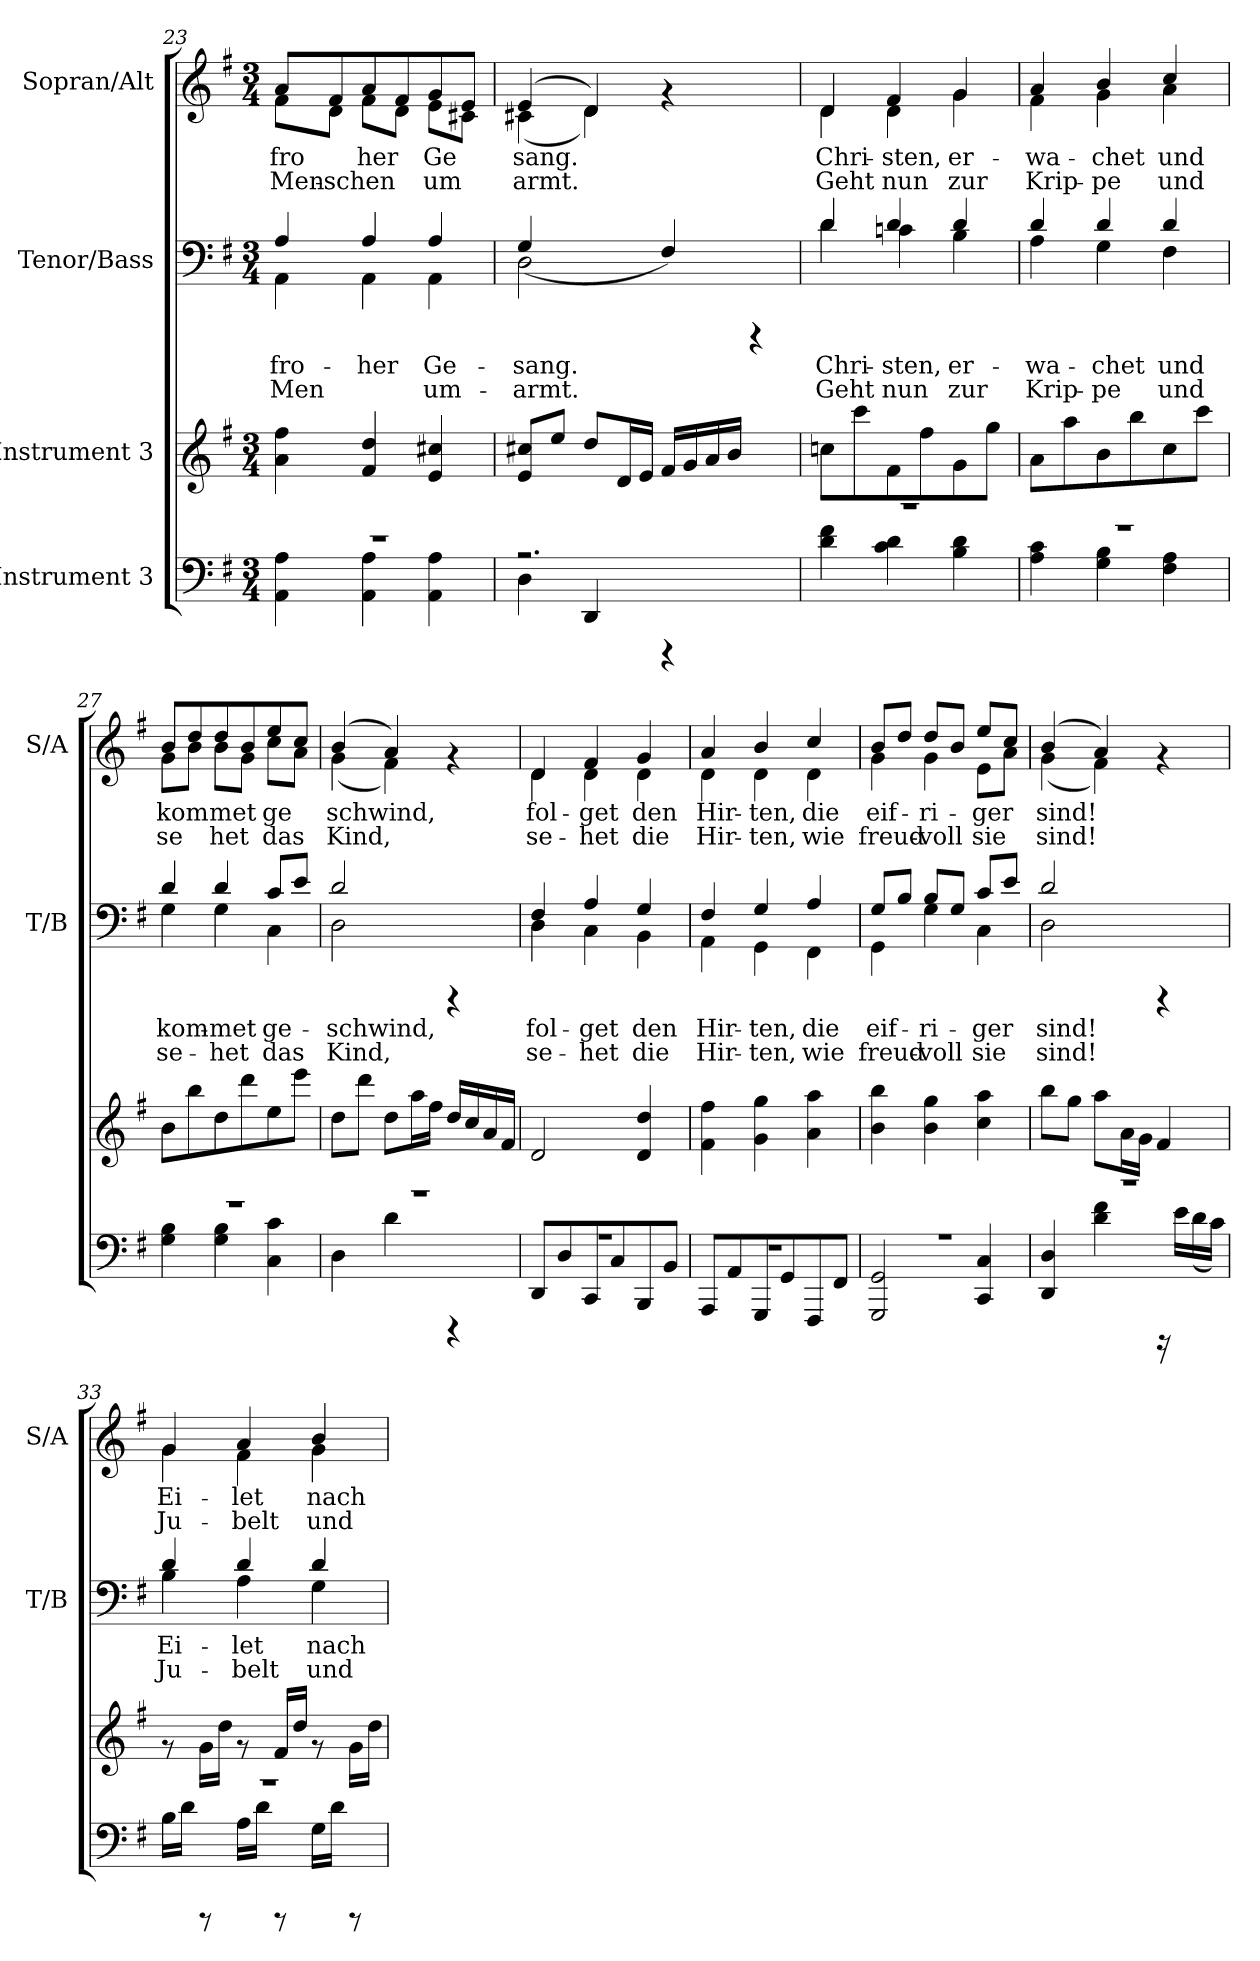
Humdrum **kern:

**kern	**kern	**kern	**text	**text	**kern	**text	**text
*part4	*part3	*part2	*part2	*part2	*part1	*part1	*part1
*staff4	*staff3	*staff2	*staff2	*staff2	*staff1	*staff1	*staff1
*I"Instrument 3	*I"Instrument 3	*I"Tenor/Bass	*	*	*I"Sopran/Alt	*	*
*	*	*I'T/B	*	*	*I'S/A	*	*
!!LO:LB:g=z
*clefF4	*clefG2	*clefF4	*	*	*clefG2	*	*
*k[f#]	*k[f#]	*k[f#]	*	*	*k[f#]	*	*
*G:	*G:	*G:	*	*	*G:	*	*
*M3/4	*M3/4	*M3/4	*	*	*M3/4	*	*
=23	=23	=23	=23	=23	=23	=23	=23
*^	*	*^	*	*	*	*	*
!	!	!	!	!	!LO:LY:a:rj	!LO:LY:a:rj	!	!LO:LY:b:rj	!LO:LY:b:rj
*	*	*	*	*	*	*	*^	*	*
2.r	4A\ 4AA\	4ff#\ 4a\	4A/	4AA\	fro-	-Men-	8a/L	8f#\L	fro-	-Men-
!	!	!	!	!	!	!	!	!	!LO:LY:b:rj	!LO:LY:b:rj
.	.	.	.	.	.	.	8f#/	8d\J	-	schen
!	!	!	!	!	!LO:LY:a:rj	!LO:LY:a:rj	!	!	!LO:LY:b:rj	!LO:LY:b:rj
.	4A\ 4AA\	4f#/ 4dd/	4A/	4AA\	-her	-	8a/	8f#\L	her	-
!	!	!	!	!	!	!	!	!	!LO:LY:b:rj	!LO:LY:b:rj
.	.	.	.	.	.	.	8f#/	8d\J	-	-
!	!	!	!	!	!LO:LY:a:rj	!LO:LY:a:rj	!	!	!LO:LY:b:rj	!LO:LY:b:rj
.	4A\ 4AA\	4cc#X/ 4e/	4A/	4AA\	-Ge-	-um-	8g/	8e\L	-Ge-	-um-
!	!	!	!	!	!	!	!	!	!LO:LY:b:rj	!LO:LY:b:rj
.	.	.	.	.	.	.	8e/J	8c#X\J	--	--
=24	=24	=24	=24	=24	=24	=24	=24	=24	=24	=24
!	!	!	!	!	!LO:LY:a:rj	!LO:LY:a:rj	!	!	!LO:LY:b:rj	!LO:LY:b:rj
2.r	4D\	8cc#X/ 8e/L	2D\	(>4G/	-sang.	armt.	(>4e/	(<4c#X\	-sang.	armt.
.	.	8ee/J	.	.	.	.	.	.	.	.
!	!	!	!	!	!	!	!	!	!LO:LY:b:rj	!LO:LY:b:rj
.	4DD/	8dd/L	.	2.ryy	.	.	4d/)	4d\)	.	.
.	.	16d/	.	.	.	.	.	.	.	.
.	.	16e/J	.	.	.	.	.	.	.	.
!	!	!	!	!	!LO:LY:a:rj	!LO:LY:a:rj	!	!	!	!
.	4rCCC	16f#/L	4F#/)	.	.	.	4rf	4ryy	.	.
.	.	16g/	.	.	.	.	.	.	.	.
.	.	16a/	.	.	.	.	.	.	.	.
.	.	16b/J	.	.	.	.	.	.	.	.
4ryy	4ryy	4ryy	4rCCC	.	.	.	4ryy	4ryy	.	.
=25	=25	=25	=25	=25	=25	=25	=25	=25	=25	=25
!	!	!	!	!	!LO:LY:a:rj	!LO:LY:a:rj	!	!	!LO:LY:b:rj	!LO:LY:b:rj
2.r	4d\ 4f#\	8ccn\L	4d/	4d\	Chri-	-Geht	4d/	4d\	Chri-	-Geht
.	.	8ccc\	.	.	.	.	.	.	.	.
!	!	!	!	!	!LO:LY:a:rj	!LO:LY:a:rj	!	!	!LO:LY:b:rj	!LO:LY:b:rj
.	4c\ 4d\	8f#\	4d/	4cn\	sten,	nun	4f#/	4d\	sten,	nun
.	.	8ff#\	.	.	.	.	.	.	.	.
!	!	!	!	!	!LO:LY:a:rj	!LO:LY:a:rj	!	!	!LO:LY:b:rj	!LO:LY:b:rj
.	4d\ 4B\	8g\	4d/	4B\	er-	-zur	4g/	4g\	er-	-zur
.	.	8gg\J	.	.	.	.	.	.	.	.
=26	=26	=26	=26	=26	=26	=26	=26	=26	=26	=26
!	!	!	!	!	!LO:LY:a:rj	!LO:LY:a:rj	!	!	!LO:LY:b:rj	!LO:LY:b:rj
2.r	4A\ 4c\	8a\L	4d/	4A\	wa-	-Krip-	4a/	4f#\	wa-	-Krip-
.	.	8aa\	.	.	.	.	.	.	.	.
!	!	!	!	!	!LO:LY:a:rj	!LO:LY:a:rj	!	!	!LO:LY:b:rj	!LO:LY:b:rj
.	4B\ 4G\	8b\	4d/	4G\	-chet	pe	4b/	4g\	-chet	pe
.	.	8bb\	.	.	.	.	.	.	.	.
!	!	!	!	!	!LO:LY:a:rj	!LO:LY:a:rj	!	!	!LO:LY:b:rj	!LO:LY:b:rj
.	4A\ 4F#\	8cc\	4d/	4F#\	und	und	4cc/	4a\	und	und
.	.	8ccc\J	.	.	.	.	.	.	.	.
=27	=27	=27	=27	=27	=27	=27	=27	=27	=27	=27
!	!	!	!	!	!LO:LY:a:rj	!LO:LY:a:rj	!	!	!LO:LY:b:rj	!LO:LY:b:rj
2.r	4G\ 4B\	8b\L	4d/	4G\	kom-	-se-	8b/L	8g\L	kom-	-se-
!	!	!	!	!	!	!	!	!	!LO:LY:b:rj	!LO:LY:b:rj
.	.	8bb\	.	.	.	.	8dd/	8b\J	--	-
!	!	!	!	!	!LO:LY:a:rj	!LO:LY:a:rj	!	!	!LO:LY:b:rj	!LO:LY:b:rj
.	4B\ 4G\	8dd\	4d/	4G\	-met	het	8dd/	8b\L	met	het
!	!	!	!	!	!	!	!	!	!LO:LY:b:rj	!LO:LY:b:rj
.	.	8ddd\	.	.	.	.	8b/	8g\J	.	-
!	!	!	!	!	!LO:LY:a:rj	!LO:LY:a:rj	!	!	!LO:LY:b:rj	!LO:LY:b:rj
.	4c\ 4C\	8ee\	4C\	8c/L	ge-	-das	8ee/	8cc\L	-ge-	-das
!	!	!	!	!	!LO:LY:a:rj	!LO:LY:a:rj	!	!	!LO:LY:b:rj	!LO:LY:b:rj
.	.	8eee\J	.	8e/J	-	-	8cc/J	8a\J	-	-
!!LO:PB:g=z	!!
=28	=28	=28	=28	=28	=28	=28	=28	=28	=28	=28
!	!	!	!	!	!LO:LY:a:rj	!LO:LY:a:rj	!	!	!LO:LY:b:rj	!LO:LY:b:rj
2.r	4D\	8dd\L	2d/	2D\	schwind,	Kind,	(>4b/	(<4g\	schwind,	Kind,
.	.	8ddd\J	.	.	.	.	.	.	.	.
!	!	!	!	!	!	!	!	!	!LO:LY:b:rj	!LO:LY:b:rj
.	4d\	8dd\L	.	.	.	.	4a/)	4f#\)	.	.
.	.	16aa\	.	.	.	.	.	.	.	.
.	.	16ff#\J	.	.	.	.	.	.	.	.
.	4rCCC	16dd/L	4rCCC	4ryy	.	.	4rf	4ryy	.	.
.	.	16cc/	.	.	.	.	.	.	.	.
.	.	16a/	.	.	.	.	.	.	.	.
.	.	16f#/J	.	.	.	.	.	.	.	.
=29	=29	=29	=29	=29	=29	=29	=29	=29	=29	=29
!	!	!	!	!	!LO:LY:a:rj	!LO:LY:a:rj	!	!	!LO:LY:b:rj	!LO:LY:b:rj
2.r	8DD/L	2d/	4F#/	4D\	fol-	-se-	4d/	4d\	fol-	-se-
.	8D/	.	.	.	.	.	.	.	.	.
!	!	!	!	!	!LO:LY:a:rj	!LO:LY:a:rj	!	!	!LO:LY:b:rj	!LO:LY:b:rj
.	8CC/	.	4A/	4C\	-get	het	4f#/	4d\	-get	het
.	8C/	.	.	.	.	.	.	.	.	.
!	!	!	!	!	!LO:LY:a:rj	!LO:LY:a:rj	!	!	!LO:LY:b:rj	!LO:LY:b:rj
.	8BBB/	4dd/ 4d/	4G/	4BB\	den	die	4g/	4d\	den	die
.	8BB/J	.	.	.	.	.	.	.	.	.
=30	=30	=30	=30	=30	=30	=30	=30	=30	=30	=30
!	!	!	!	!	!LO:LY:a:rj	!LO:LY:a:rj	!	!	!LO:LY:b:rj	!LO:LY:b:rj
2.r	8AAA/L	4ff#\ 4f#\	4F#/	4AA\	Hir-	-Hir-	4a/	4d\	Hir-	-Hir-
.	8AA/	.	.	.	.	.	.	.	.	.
!	!	!	!	!	!LO:LY:a:rj	!LO:LY:a:rj	!	!	!LO:LY:b:rj	!LO:LY:b:rj
.	8GGG/	4g\ 4gg\	4G/	4GG\	-ten,	ten,	4b/	4d\	-ten,	ten,
.	8GG/	.	.	.	.	.	.	.	.	.
!	!	!	!	!	!LO:LY:a:rj	!LO:LY:a:rj	!	!	!LO:LY:b:rj	!LO:LY:b:rj
.	8FFF#/	4aa\ 4a\	4A/	4FF#\	die	wie	4cc/	4d\	die	wie
.	8FF#/J	.	.	.	.	.	.	.	.	.
=31	=31	=31	=31	=31	=31	=31	=31	=31	=31	=31
!	!	!	!	!	!LO:LY:a:rj	!LO:LY:a:rj	!	!	!LO:LY:b:rj	!LO:LY:b:rj
2.r	2GG/ 2GGG/	4b\ 4bb\	4GG\	8G/L	eif-	-freud-	4g\	8b/L	eif-	-freud-
!	!	!	!	!	!LO:LY:a:rj	!LO:LY:a:rj	!	!	!LO:LY:b:rj	!LO:LY:b:rj
.	.	.	.	8B/J	--	--	.	8dd/J	--	--
!	!	!	!	!	!LO:LY:a:rj	!LO:LY:a:rj	!	!	!LO:LY:b:rj	!LO:LY:b:rj
.	.	4b\ 4gg\	4G\	8B/L	-ri-	-voll	4g\	8dd/L	-ri-	-voll
!	!	!	!	!	!LO:LY:a:rj	!LO:LY:a:rj	!	!	!LO:LY:b:rj	!LO:LY:b:rj
.	.	.	.	8G/J	.	.	.	8b/J	.	.
!	!	!	!	!	!LO:LY:a:rj	!LO:LY:a:rj	!	!	!LO:LY:b:rj	!LO:LY:b:rj
.	4C/ 4CC/	4cc\ 4aa\	4C\	8c/L	ger	sie	8ee/L	8e\L	ger	sie
!	!	!	!	!	!LO:LY:a:rj	!LO:LY:a:rj	!	!	!LO:LY:b:rj	!LO:LY:b:rj
.	.	.	.	8e/J	.	.	8cc/J	8a\J	.	.
=32	=32	=32	=32	=32	=32	=32	=32	=32	=32	=32
!	!	!	!	!	!LO:LY:a:rj	!LO:LY:a:rj	!	!	!LO:LY:b:rj	!LO:LY:b:rj
2.r	4DD/ 4D/	8bb\L	2d/	2D\	sind!	sind!	(>4b/	(<4g\	sind!	sind!
.	.	8gg\J	.	.	.	.	.	.	.	.
!	!	!	!	!	!	!	!	!	!LO:LY:b:rj	!LO:LY:b:rj
.	4d\ 4f#\	8aa\L	.	.	.	.	4a/)	4f#\)	.	.
.	.	16a\	.	.	.	.	.	.	.	.
.	.	16g\J	.	.	.	.	.	.	.	.
.	16rBBBB	4f#/	4rCCC	4ryy	.	.	4rf	4ryy	.	.
.	16e\L	.	.	.	.	.	.	.	.	.
.	(<16d\	.	.	.	.	.	.	.	.	.
.	16c\J)	.	.	.	.	.	.	.	.	.
!!LO:LB:g=z	!!
=33	=33	=33	=33	=33	=33	=33	=33	=33	=33	=33
!	!	!	!	!	!LO:LY:a:rj	!LO:LY:a:rj	!	!	!LO:LY:b:rj	!LO:LY:b:rj
2.r	16B\L	8rf	4d/	4B\	Ei-	-Ju-	4g/	4g\	Ei-	-Ju-
.	16d\J	.	.	.	.	.	.	.	.	.
.	8rCCC	16g\L	.	.	.	.	.	.	.	.
.	.	16dd\J	.	.	.	.	.	.	.	.
!	!	!	!	!	!LO:LY:a:rj	!LO:LY:a:rj	!	!	!LO:LY:b:rj	!LO:LY:b:rj
.	16A\L	8rf	4d/	4A\	-let	belt	4a/	4f#\	-let	belt
.	16d\J	.	.	.	.	.	.	.	.	.
.	8rCCC	16f#/L	.	.	.	.	.	.	.	.
.	.	16dd/J	.	.	.	.	.	.	.	.
!	!	!	!	!	!LO:LY:a:rj	!LO:LY:a:rj	!	!	!LO:LY:b:rj	!LO:LY:b:rj
.	16G\L	8rf	4d/	4G\	nach	und	4b/	4g\	nach	und
.	16d\J	.	.	.	.	.	.	.	.	.
.	8rCCC	16g\L	.	.	.	.	.	.	.	.
.	.	16dd\J	.	.	.	.	.	.	.	.
*	*	*	*v	*v	*	*	*	*	*	*
*v	*v	*	*	*	*	*v	*v	*	*
=	=	=	=	=	=	=	=
*-	*-	*-	*-	*-	*-	*-	*-
